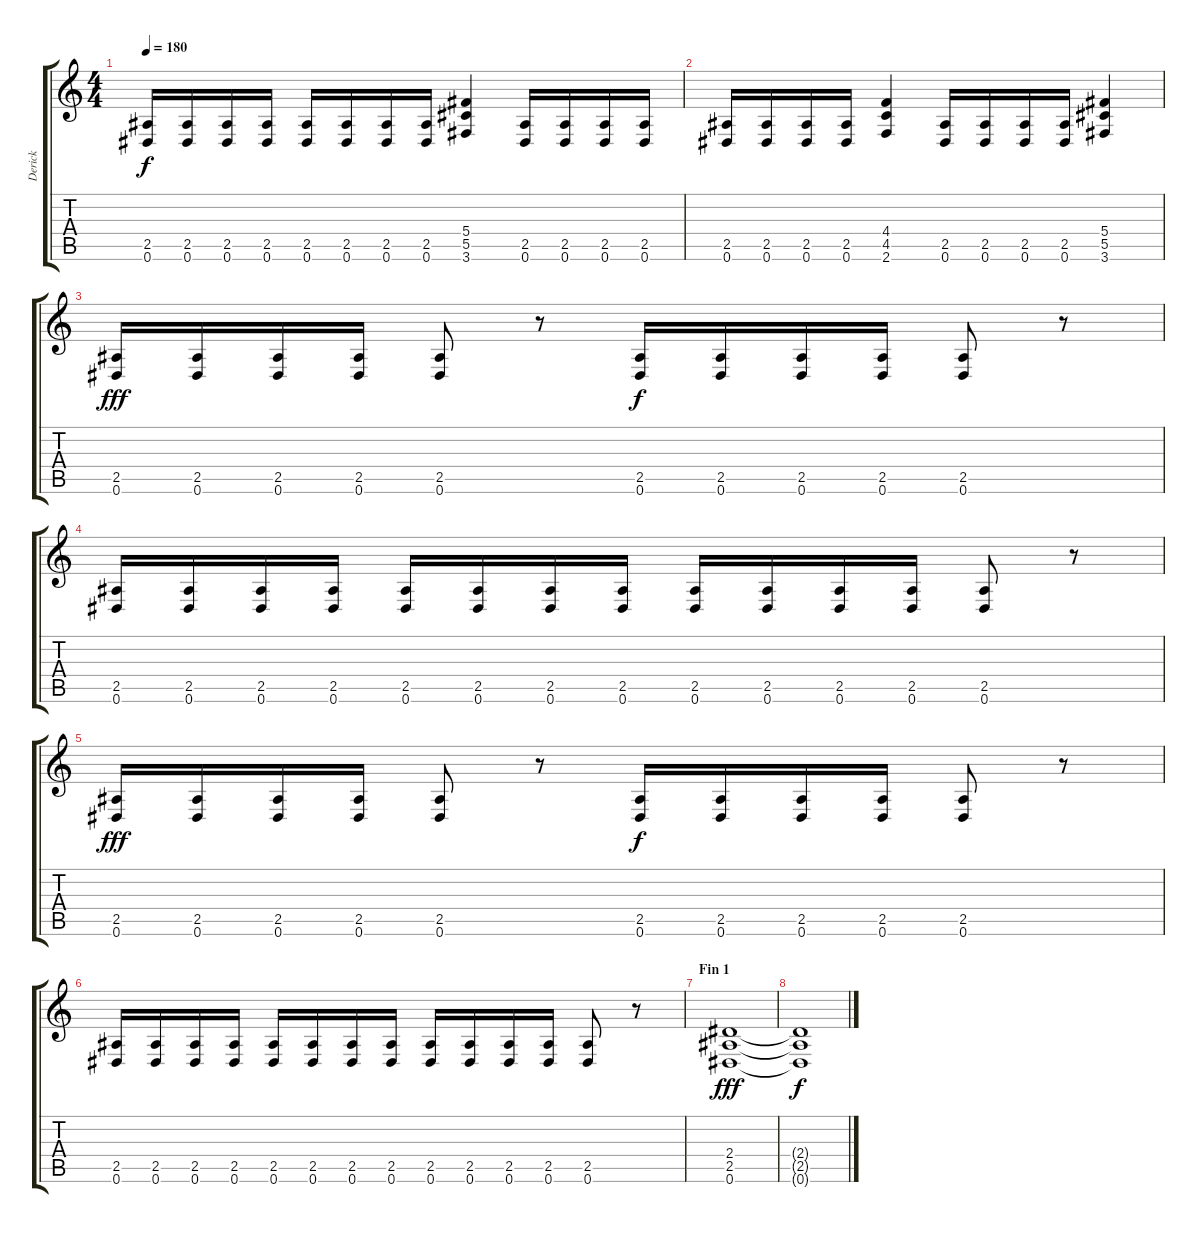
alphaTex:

\track ("Derick" "Derick") {instrument distortionguitar}
\staff {score tabs}
\tuning (Eb4 Bb3 Gb3 Db3 Ab2 Eb2) {hide}
\ts (4 4)
\tempo 180
\clef g2
\ks c
(2.5 0.6).16{dy f} (2.5 0.6).16 (2.5 0.6).16 (2.5 0.6).16 (2.5 0.6).16 (2.5 0.6).16 (2.5 0.6).16 (2.5 0.6).16 (5.4 5.5 3.6).4 (2.5 0.6).16 (2.5 0.6).16 (2.5 0.6).16 (2.5 0.6).16 |
(2.5 0.6).16 (2.5 0.6).16 (2.5 0.6).16 (2.5 0.6).16 (4.4 4.5 2.6).4 (2.5 0.6).16 (2.5 0.6).16 (2.5 0.6).16 (2.5 0.6).16 (5.4 5.5 3.6).4 |
(2.5 0.6).16{dy fff} (2.5 0.6).16 (2.5 0.6).16 (2.5 0.6).16 (2.5 0.6).8 r.8 (2.5 0.6).16{dy f} (2.5 0.6).16 (2.5 0.6).16 (2.5 0.6).16 (2.5 0.6).8 r.8 |
(2.5 0.6).16 (2.5 0.6).16 (2.5 0.6).16 (2.5 0.6).16 (2.5 0.6).16 (2.5 0.6).16 (2.5 0.6).16 (2.5 0.6).16 (2.5 0.6).16 (2.5 0.6).16 (2.5 0.6).16 (2.5 0.6).16 (2.5 0.6).8 r.8 |
(2.5 0.6).16{dy fff} (2.5 0.6).16 (2.5 0.6).16 (2.5 0.6).16 (2.5 0.6).8 r.8 (2.5 0.6).16{dy f} (2.5 0.6).16 (2.5 0.6).16 (2.5 0.6).16 (2.5 0.6).8 r.8 |
(2.5 0.6).16 (2.5 0.6).16 (2.5 0.6).16 (2.5 0.6).16 (2.5 0.6).16 (2.5 0.6).16 (2.5 0.6).16 (2.5 0.6).16 (2.5 0.6).16 (2.5 0.6).16 (2.5 0.6).16 (2.5 0.6).16 (2.5 0.6).8 r.8 |
\section ("" "Fin 1")
(2.4 2.5 0.6).1{dy fff} |
(2.4{t} 2.5{t} 0.6{t}).1{dy f}
